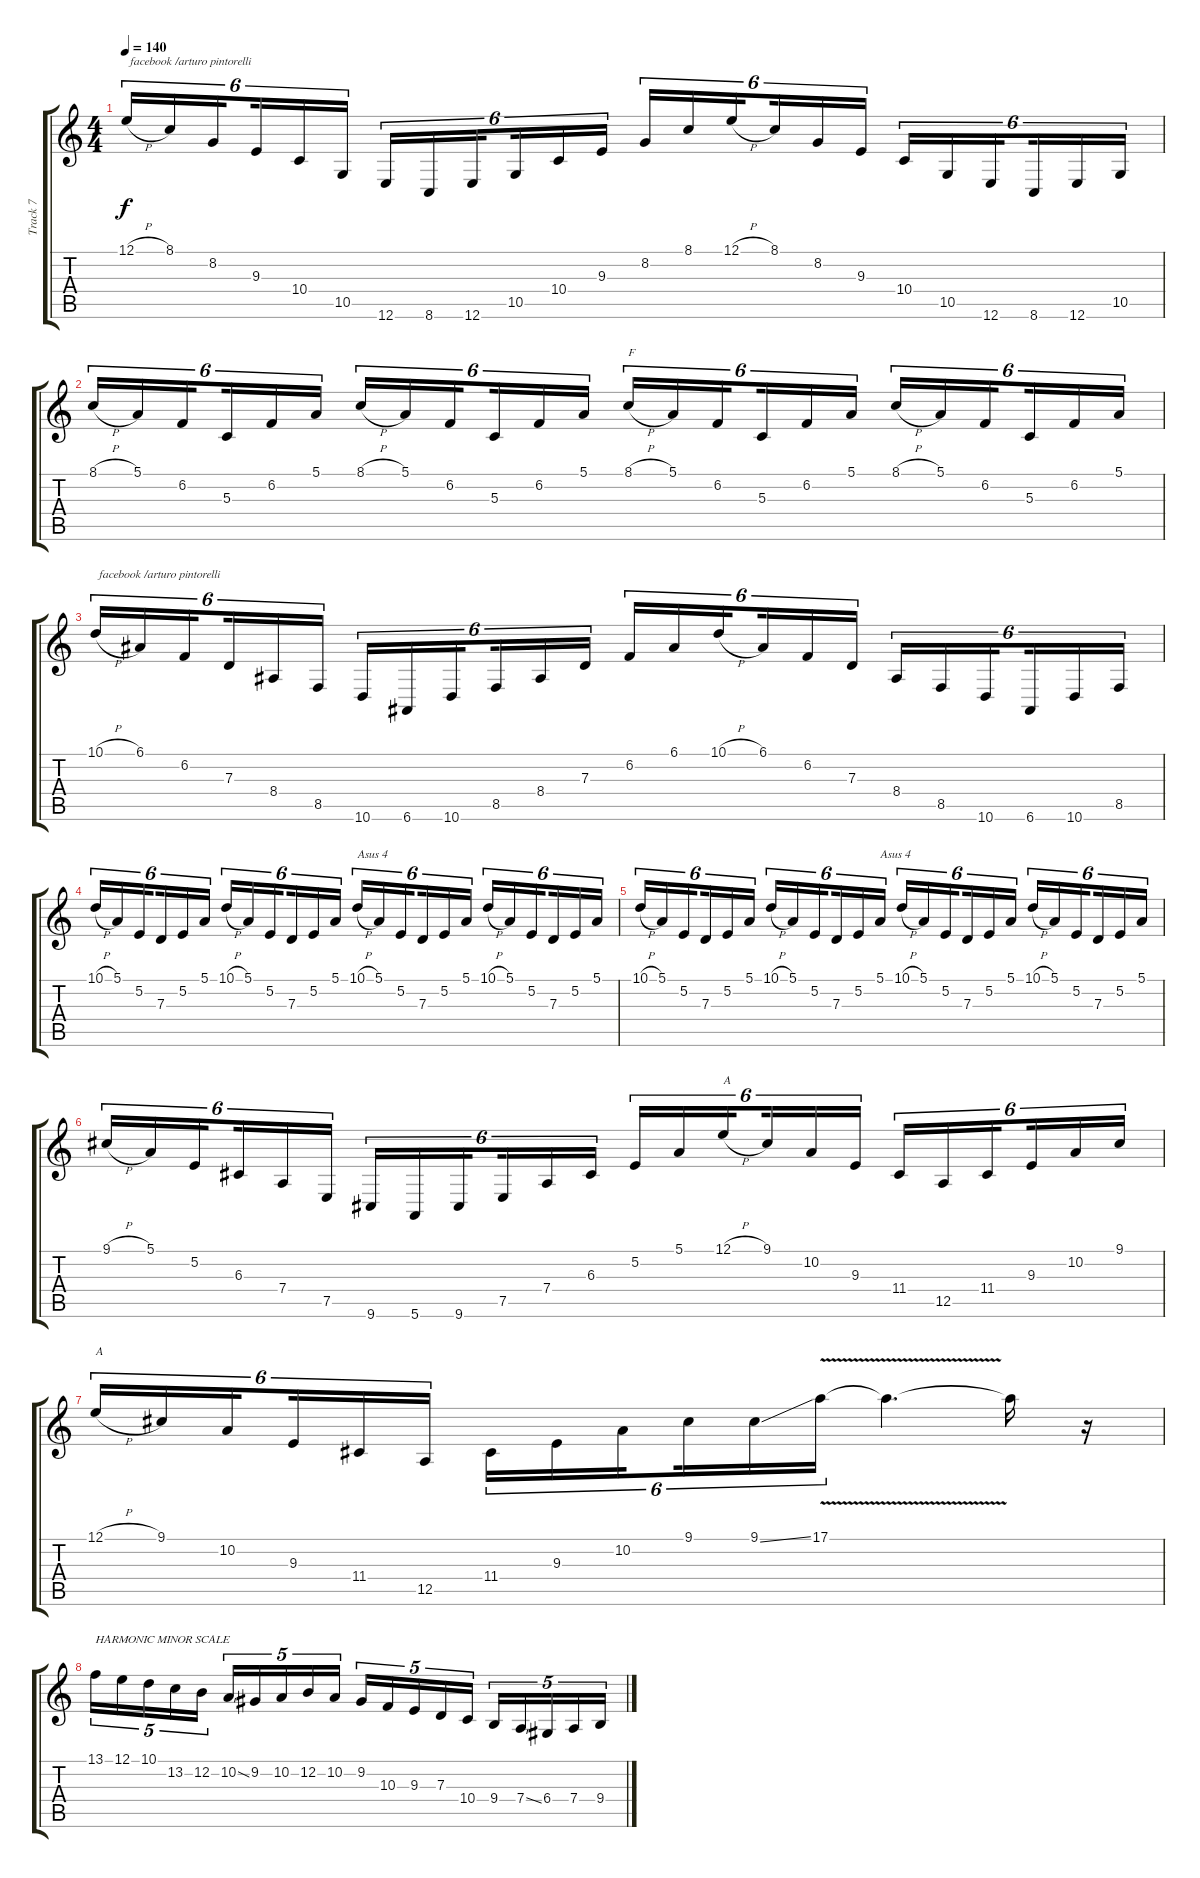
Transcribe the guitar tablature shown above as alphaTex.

\track ("Track 7" "Track 7") {instrument harpsichord}
\staff {score tabs}
\tuning (E4 B3 G3 D3 A2 E2) {hide}
\ts (4 4)
\tempo 140
\clef g2
\ks c
12.1{h}.16{tu (6 4) txt " facebook /arturo pintorelli" dy f} 8.1.16{tu (6 4)} 8.2.16{tu (6 4) beam splitsecondary} 9.3.16{tu (6 4)} 10.4.16{tu (6 4)} 10.5.16{tu (6 4)} 12.6.16{tu (6 4)} 8.6.16{tu (6 4)} 12.6.16{tu (6 4) beam splitsecondary} 10.5.16{tu (6 4)} 10.4.16{tu (6 4)} 9.3.16{tu (6 4)} 8.2.16{tu (6 4)} 8.1.16{tu (6 4)} 12.1{h}.16{tu (6 4) beam splitsecondary} 8.1.16{tu (6 4)} 8.2.16{tu (6 4)} 9.3.16{tu (6 4)} 10.4.16{tu (6 4)} 10.5.16{tu (6 4)} 12.6.16{tu (6 4) beam splitsecondary} 8.6.16{tu (6 4)} 12.6.16{tu (6 4)} 10.5.16{tu (6 4)} |
8.1{h}.16{tu (6 4)} 5.1.16{tu (6 4)} 6.2.16{tu (6 4) beam splitsecondary} 5.3.16{tu (6 4)} 6.2.16{tu (6 4)} 5.1.16{tu (6 4)} 8.1{h}.16{tu (6 4)} 5.1.16{tu (6 4)} 6.2.16{tu (6 4) beam splitsecondary} 5.3.16{tu (6 4)} 6.2.16{tu (6 4)} 5.1.16{tu (6 4)} 8.1{h}.16{tu (6 4) txt "F"} 5.1.16{tu (6 4)} 6.2.16{tu (6 4) beam splitsecondary} 5.3.16{tu (6 4)} 6.2.16{tu (6 4)} 5.1.16{tu (6 4)} 8.1{h}.16{tu (6 4)} 5.1.16{tu (6 4)} 6.2.16{tu (6 4) beam splitsecondary} 5.3.16{tu (6 4)} 6.2.16{tu (6 4)} 5.1.16{tu (6 4)} |
10.1{h}.16{tu (6 4) txt " facebook /arturo pintorelli"} 6.1.16{tu (6 4)} 6.2.16{tu (6 4) beam splitsecondary} 7.3.16{tu (6 4)} 8.4.16{tu (6 4)} 8.5.16{tu (6 4)} 10.6.16{tu (6 4)} 6.6.16{tu (6 4)} 10.6.16{tu (6 4) beam splitsecondary} 8.5.16{tu (6 4)} 8.4.16{tu (6 4)} 7.3.16{tu (6 4)} 6.2.16{tu (6 4)} 6.1.16{tu (6 4)} 10.1{h}.16{tu (6 4) beam splitsecondary} 6.1.16{tu (6 4)} 6.2.16{tu (6 4)} 7.3.16{tu (6 4)} 8.4.16{tu (6 4)} 8.5.16{tu (6 4)} 10.6.16{tu (6 4) beam splitsecondary} 6.6.16{tu (6 4)} 10.6.16{tu (6 4)} 8.5.16{tu (6 4)} |
10.1{h}.16{tu (6 4)} 5.1.16{tu (6 4)} 5.2.16{tu (6 4) beam splitsecondary} 7.3.16{tu (6 4)} 5.2.16{tu (6 4)} 5.1.16{tu (6 4)} 10.1{h}.16{tu (6 4)} 5.1.16{tu (6 4)} 5.2.16{tu (6 4) beam splitsecondary} 7.3.16{tu (6 4)} 5.2.16{tu (6 4)} 5.1.16{tu (6 4)} 10.1{h}.16{tu (6 4) txt "Asus 4"} 5.1.16{tu (6 4)} 5.2.16{tu (6 4) beam splitsecondary} 7.3.16{tu (6 4)} 5.2.16{tu (6 4)} 5.1.16{tu (6 4)} 10.1{h}.16{tu (6 4)} 5.1.16{tu (6 4)} 5.2.16{tu (6 4) beam splitsecondary} 7.3.16{tu (6 4)} 5.2.16{tu (6 4)} 5.1.16{tu (6 4)} |
10.1{h}.16{tu (6 4)} 5.1.16{tu (6 4)} 5.2.16{tu (6 4) beam splitsecondary} 7.3.16{tu (6 4)} 5.2.16{tu (6 4)} 5.1.16{tu (6 4)} 10.1{h}.16{tu (6 4)} 5.1.16{tu (6 4)} 5.2.16{tu (6 4) beam splitsecondary} 7.3.16{tu (6 4)} 5.2.16{tu (6 4)} 5.1.16{tu (6 4) txt "Asus 4"} 10.1{h}.16{tu (6 4)} 5.1.16{tu (6 4)} 5.2.16{tu (6 4) beam splitsecondary} 7.3.16{tu (6 4)} 5.2.16{tu (6 4)} 5.1.16{tu (6 4)} 10.1{h}.16{tu (6 4)} 5.1.16{tu (6 4)} 5.2.16{tu (6 4) beam splitsecondary} 7.3.16{tu (6 4)} 5.2.16{tu (6 4)} 5.1.16{tu (6 4)} |
9.1{h}.16{tu (6 4)} 5.1.16{tu (6 4)} 5.2.16{tu (6 4) beam splitsecondary} 6.3.16{tu (6 4)} 7.4.16{tu (6 4)} 7.5.16{tu (6 4)} 9.6.16{tu (6 4)} 5.6.16{tu (6 4)} 9.6.16{tu (6 4) beam splitsecondary} 7.5.16{tu (6 4)} 7.4.16{tu (6 4)} 6.3.16{tu (6 4)} 5.2.16{tu (6 4)} 5.1.16{tu (6 4)} 12.1{h}.16{tu (6 4) txt "A" beam splitsecondary} 9.1.16{tu (6 4)} 10.2.16{tu (6 4)} 9.3.16{tu (6 4)} 11.4.16{tu (6 4)} 12.5.16{tu (6 4)} 11.4.16{tu (6 4) beam splitsecondary} 9.3.16{tu (6 4)} 10.2.16{tu (6 4)} 9.1.16{tu (6 4)} |
12.1{h}.16{tu (6 4) txt "A"} 9.1.16{tu (6 4)} 10.2.16{tu (6 4) beam splitsecondary} 9.3.16{tu (6 4)} 11.4.16{tu (6 4)} 12.5.16{tu (6 4)} 11.4.16{tu (6 4)} 9.3.16{tu (6 4)} 10.2.16{tu (6 4) beam splitsecondary} 9.1.16{tu (6 4)} 9.1{ss}.16{tu (6 4)} 17.1{v}.16{tu (6 4)} 17.1{t}.4{d} 17.1{t}.16 r.16 |
13.1.16{tu (5 4) txt "HARMONIC MINOR SCALE"} 12.1.16{tu (5 4)} 10.1.16{tu (5 4)} 13.2.16{tu (5 4)} 12.2.16{tu (5 4)} 10.2{ss}.16{tu (5 4)} 9.2.16{tu (5 4)} 10.2.16{tu (5 4)} 12.2.16{tu (5 4)} 10.2.16{tu (5 4)} 9.2.16{tu (5 4)} 10.3.16{tu (5 4)} 9.3.16{tu (5 4)} 7.3.16{tu (5 4)} 10.4.16{tu (5 4)} 9.4.16{tu (5 4)} 7.4{ss}.16{tu (5 4)} 6.4.16{tu (5 4)} 7.4.16{tu (5 4)} 9.4.16{tu (5 4)}
